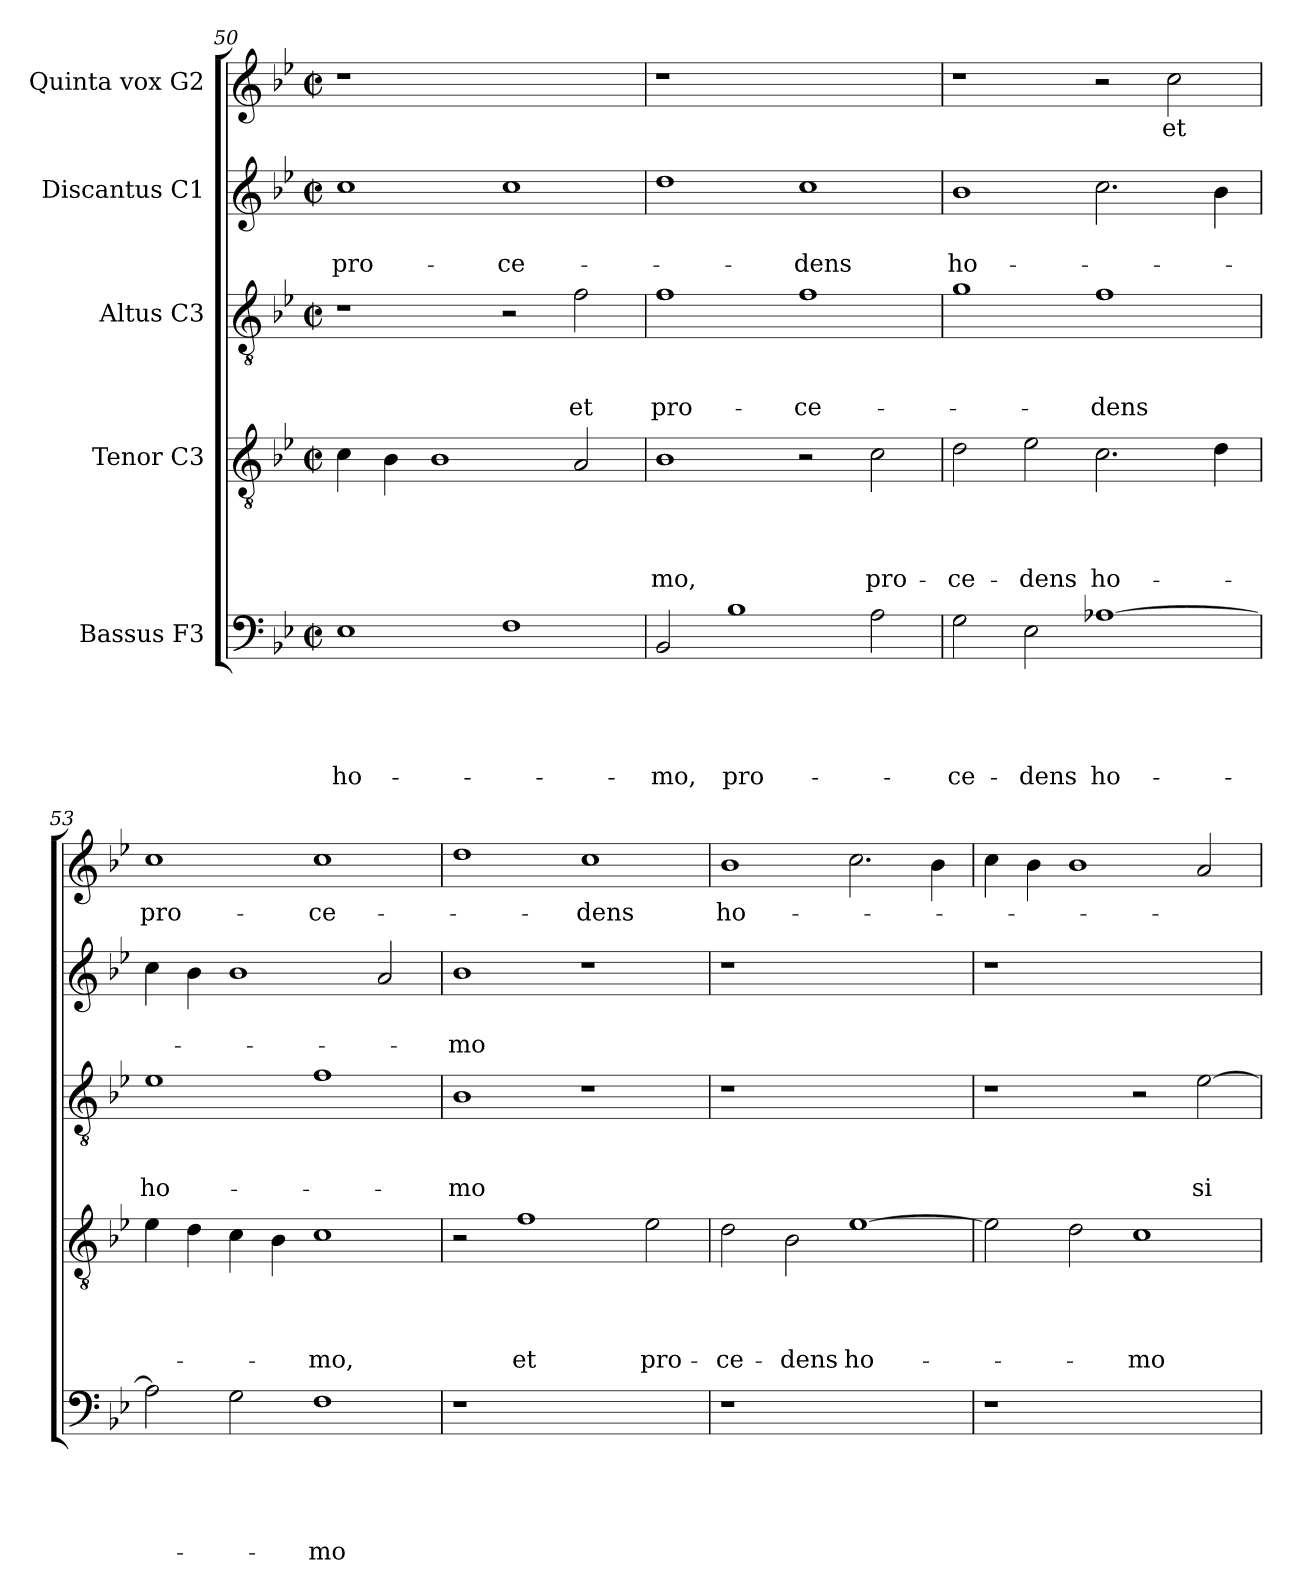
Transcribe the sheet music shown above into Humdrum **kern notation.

**kern	**text	**text	**text	**text	**text	**kern	**text	**text	**text	**text	**kern	**text	**text	**text	**kern	**text	**text	**kern	**text
*part5	*part5	*part5	*part5	*part5	*part5	*part4	*part4	*part4	*part4	*part4	*part3	*part3	*part3	*part3	*part2	*part2	*part2	*part1	*part1
*staff5	*staff5	*staff5	*staff5	*staff5	*staff5	*staff4	*staff4	*staff4	*staff4	*staff4	*staff3	*staff3	*staff3	*staff3	*staff2	*staff2	*staff2	*staff1	*staff1
*I"Bassus F3	*	*	*	*	*	*I"Tenor C3	*	*	*	*	*I"Altus C3	*	*	*	*I"Discantus C1	*	*	*I"Quinta vox G2	*
*clefF4	*	*	*	*	*	*clefGv2	*	*	*	*	*clefGv2	*	*	*	*clefG2	*	*	*clefG2	*
*k[b-e-]	*	*	*	*	*	*k[b-e-]	*	*	*	*	*k[b-e-]	*	*	*	*k[b-e-]	*	*	*k[b-e-]	*
*B-:	*	*	*	*	*	*B-:	*	*	*	*	*B-:	*	*	*	*B-:	*	*	*B-:	*
*M2/2	*	*	*	*	*	*M2/2	*	*	*	*	*M2/2	*	*	*	*M2/2	*	*	*M2/2	*
*met(c|)	*	*	*	*	*	*met(c|)	*	*	*	*	*met(c|)	*	*	*	*met(c|)	*	*	*met(c|)	*
=50	=50	=50	=50	=50	=50	=50	=50	=50	=50	=50	=50	=50	=50	=50	=50	=50	=50	=50	=50
1E-	.	.	.	.	ho-	4c\	.	.	.	.	1r	.	.	.	1cc	.	pro-	1r	.
.	.	.	.	.	.	4B-\	.	.	.	.	.	.	.	.	.	.	.	.	.
.	.	.	.	.	.	1B-	.	.	.	.	.	.	.	.	.	.	.	.	.
1F	.	.	.	.	.	.	.	.	.	.	2r	.	.	.	1cc	.	-ce-	1ryy	.
.	.	.	.	.	.	2A/	.	.	.	.	2f\	.	.	et	.	.	.	.	.
=51	=51	=51	=51	=51	=51	=51	=51	=51	=51	=51	=51	=51	=51	=51	=51	=51	=51	=51	=51
2BB-/	.	.	.	.	-mo,	1B-	.	.	.	-mo,	1f	.	.	pro-	1dd	.	.	1r	.
1B-	.	.	.	.	pro-	.	.	.	.	.	.	.	.	.	.	.	.	.	.
.	.	.	.	.	.	2r	.	.	.	.	1f	.	.	-ce-	1cc	.	-dens	1ryy	.
2A\	.	.	.	.	.	2c\	.	.	.	pro-	.	.	.	.	.	.	.	.	.
=52	=52	=52	=52	=52	=52	=52	=52	=52	=52	=52	=52	=52	=52	=52	=52	=52	=52	=52	=52
2G\	.	.	.	.	-ce-	2d\	.	.	.	-ce-	1g	.	.	.	1b-	.	ho-	1r	.
2E-\	.	.	.	.	-dens	2e-\	.	.	.	-dens	.	.	.	.	.	.	.	.	.
[1A-X	.	.	.	.	ho-	2.c\	.	.	.	ho-	1f	.	.	-dens	2.cc\	.	.	2r	.
.	.	.	.	.	.	.	.	.	.	.	.	.	.	.	.	.	.	2cc\	et
.	.	.	.	.	.	4d\	.	.	.	.	.	.	.	.	4b-\	.	.	.	.
=53	=53	=53	=53	=53	=53	=53	=53	=53	=53	=53	=53	=53	=53	=53	=53	=53	=53	=53	=53
2A-\]	.	.	.	.	.	4e-\	.	.	.	.	1e-	.	.	ho-	4cc\	.	.	1cc	pro-
.	.	.	.	.	.	4d\	.	.	.	.	.	.	.	.	4b-\	.	.	.	.
2G\	.	.	.	.	.	4c\	.	.	.	.	.	.	.	.	1b-	.	.	.	.
.	.	.	.	.	.	4B-\	.	.	.	.	.	.	.	.	.	.	.	.	.
1F	.	.	.	.	-mo	1c	.	.	.	-mo,	1f	.	.	.	.	.	.	1cc	-ce-
.	.	.	.	.	.	.	.	.	.	.	.	.	.	.	2a/	.	.	.	.
=54	=54	=54	=54	=54	=54	=54	=54	=54	=54	=54	=54	=54	=54	=54	=54	=54	=54	=54	=54
1r	.	.	.	.	.	2r	.	.	.	.	1B-	.	.	-mo	1b-	.	-mo	1dd	.
.	.	.	.	.	.	1f	.	.	.	et	.	.	.	.	.	.	.	.	.
1ryy	.	.	.	.	.	.	.	.	.	.	1r	.	.	.	1r	.	.	1cc	-dens
.	.	.	.	.	.	2e-\	.	.	.	pro-	.	.	.	.	.	.	.	.	.
=55	=55	=55	=55	=55	=55	=55	=55	=55	=55	=55	=55	=55	=55	=55	=55	=55	=55	=55	=55
1r	.	.	.	.	.	2d\	.	.	.	-ce-	1r	.	.	.	1r	.	.	1b-	ho-
.	.	.	.	.	.	2B-\	.	.	.	-dens	.	.	.	.	.	.	.	.	.
1ryy	.	.	.	.	.	[1e-	.	.	.	ho-	1ryy	.	.	.	1ryy	.	.	2.cc\	.
.	.	.	.	.	.	.	.	.	.	.	.	.	.	.	.	.	.	4b-\	.
!!LO:LB:g=z
=56	=56	=56	=56	=56	=56	=56	=56	=56	=56	=56	=56	=56	=56	=56	=56	=56	=56	=56	=56
1r	.	.	.	.	.	2e-\]	.	.	.	.	1r	.	.	.	1r	.	.	4cc\	.
.	.	.	.	.	.	.	.	.	.	.	.	.	.	.	.	.	.	4b-\	.
.	.	.	.	.	.	2d\	.	.	.	.	.	.	.	.	.	.	.	1b-	.
1ryy	.	.	.	.	.	1c	.	.	.	-mo	2r	.	.	.	1ryy	.	.	.	.
.	.	.	.	.	.	.	.	.	.	.	[2e-\	.	.	si-	.	.	.	2a/	.
=	=	=	=	=	=	=	=	=	=	=	=	=	=	=	=	=	=	=	=
*-	*-	*-	*-	*-	*-	*-	*-	*-	*-	*-	*-	*-	*-	*-	*-	*-	*-	*-	*-
